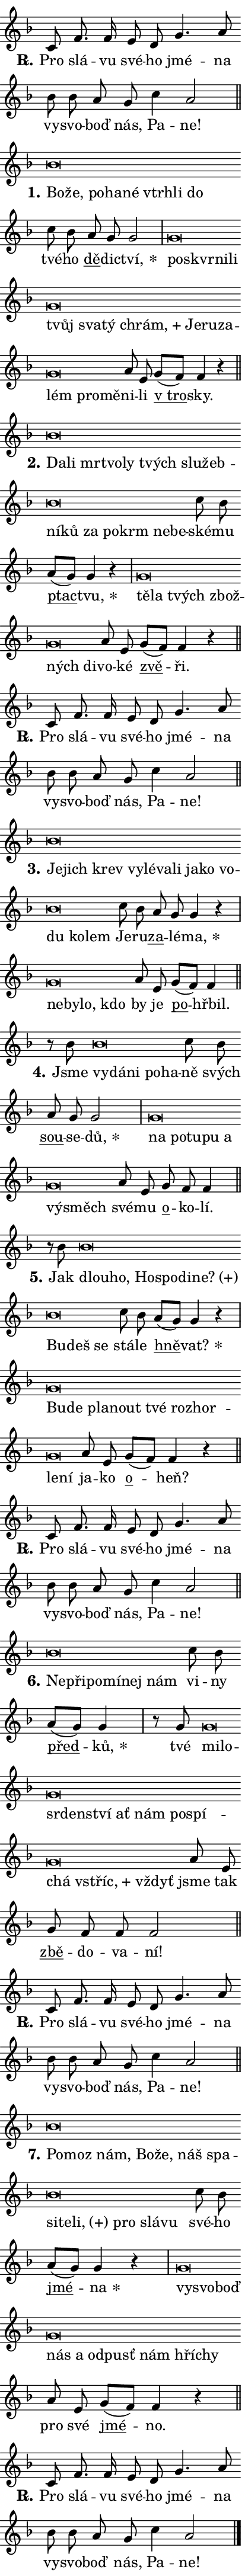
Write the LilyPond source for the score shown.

\version "2.24.0"
\header { tagline = "" }
\paper {
  indent = 0\cm
  top-margin = 0\cm
  right-margin = 0.13\cm % to fit lyric hyphens
  bottom-margin = 0\cm
  left-margin = 0\cm
  paper-width = 7\cm
  page-breaking = #ly:one-page-breaking
  system-system-spacing.basic-distance = #11
  score-system-spacing.basic-distance = #11
  ragged-last = ##f
}


%% Author: Thomas Morley
%% https://lists.gnu.org/archive/html/lilypond-user/2020-05/msg00002.html
#(define (line-position grob)
"Returns position of @var[grob} in current system:
   @code{'start}, if at first time-step
   @code{'end}, if at last time-step
   @code{'middle} otherwise
"
  (let* ((col (ly:item-get-column grob))
         (ln (ly:grob-object col 'left-neighbor))
         (rn (ly:grob-object col 'right-neighbor))
         (col-to-check-left (if (ly:grob? ln) ln col))
         (col-to-check-right (if (ly:grob? rn) rn col))
         (break-dir-left
           (and
             (ly:grob-property col-to-check-left 'non-musical #f)
             (ly:item-break-dir col-to-check-left)))
         (break-dir-right
           (and
             (ly:grob-property col-to-check-right 'non-musical #f)
             (ly:item-break-dir col-to-check-right))))
        (cond ((eqv? 1 break-dir-left) 'start)
              ((eqv? -1 break-dir-right) 'end)
              (else 'middle))))

#(define (tranparent-at-line-position vctor)
  (lambda (grob)
  "Relying on @code{line-position} select the relevant enry from @var{vctor}.
Used to determine transparency,"
    (case (line-position grob)
      ((end) (not (vector-ref vctor 0)))
      ((middle) (not (vector-ref vctor 1)))
      ((start) (not (vector-ref vctor 2))))))

noteHeadBreakVisibility =
#(define-music-function (break-visibility)(vector?)
"Makes @code{NoteHead}s transparent relying on @var{break-visibility}"
#{
  \override NoteHead.transparent =
    #(tranparent-at-line-position break-visibility)
#})

#(define delete-ledgers-for-transparent-note-heads
  (lambda (grob)
    "Reads whether a @code{NoteHead} is transparent.
If so this @code{NoteHead} is removed from @code{'note-heads} from
@var{grob}, which is supposed to be @code{LedgerLineSpanner}.
As a result ledgers are not printed for this @code{NoteHead}"
    (let* ((nhds-array (ly:grob-object grob 'note-heads))
           (nhds-list
             (if (ly:grob-array? nhds-array)
                 (ly:grob-array->list nhds-array)
                 '()))
           ;; Relies on the transparent-property being done before
           ;; Staff.LedgerLineSpanner.after-line-breaking is executed.
           ;; This is fragile ...
           (to-keep
             (remove
               (lambda (nhd)
                 (ly:grob-property nhd 'transparent #f))
               nhds-list)))
      ;; TODO find a better method to iterate over grob-arrays, similiar
      ;; to filter/remove etc for lists
      ;; For now rebuilt from scratch
      (set! (ly:grob-object grob 'note-heads)  '())
      (for-each
        (lambda (nhd)
          (ly:pointer-group-interface::add-grob grob 'note-heads nhd))
        to-keep))))

squashNotes = {
  \override NoteHead.X-extent = #'(-0.2 . 0.2)
  \override NoteHead.Y-extent = #'(-0.75 . 0)
  \override NoteHead.stencil =
    #(lambda (grob)
       (let ((pos (ly:grob-property grob 'staff-position)))
         (begin
           (if (< pos -7) (display "ERROR: Lower brevis then expected\n") (display ""))
           (if (<= pos -6) ly:text-interface::print ly:note-head::print))))
}
unSquashNotes = {
  \revert NoteHead.X-extent
  \revert NoteHead.Y-extent
  \revert NoteHead.stencil
}

hideNotes = \noteHeadBreakVisibility #begin-of-line-visible
unHideNotes = \noteHeadBreakVisibility #all-visible

% work-around for resetting accidentals
% https://lilypond.org/doc/v2.23/Documentation/notation/displaying-rhythms#unmetered-music
cadenzaMeasure = {
  \cadenzaOff
  \partial 1024 s1024
  \cadenzaOn
}

#(define-markup-command (accent layout props text) (markup?)
  "Underline accented syllable"
  (interpret-markup layout props
    #{\markup \override #'(offset . 4.3) \underline { #text }#}))

responsum = \markup \concat {
  "R" \hspace #-1.05 \path #0.1 #'((moveto 0 0.07) (lineto 0.9 0.8)) \hspace #0.05 "."
}

spaceSize = #0.6828661417322834 % exact space size for TeX Gyre Schola

\layout {
  \context {
    \Staff
    \remove "Time_signature_engraver"
    \override LedgerLineSpanner.after-line-breaking = #delete-ledgers-for-transparent-note-heads
  }
  \context {
    \Lyrics {
      \override LyricSpace.minimum-distance = \spaceSize
      \override LyricText.font-name = #"TeX Gyre Schola"
      \override LyricText.font-size = 1
      \override StanzaNumber.font-name = #"TeX Gyre Schola Bold"
      \override StanzaNumber.font-size = 1
    }
  }
  \context {
    \Score 
    \override NoteHead.text =
      #(lambda (grob) 
        (let ((pos (ly:grob-property grob 'staff-position)))
          #{\markup {
            \combine
              \halign #-0.55 \raise #(if (= pos -6) 0 0.5) \override #'(thickness . 2) \draw-line #'(3.2 . 0)
              \musicglyph "noteheads.sM1"
          }#}))
  }
}

% magnetic-lyrics.ily
%
%   written by
%     Jean Abou Samra <jean@abou-samra.fr>
%     Werner Lemberg <wl@gnu.org>
%
%   adapted by
%     Jiri Hon <jiri.hon@gmail.com>
%
% Version 2022-Apr-15

% https://www.mail-archive.com/lilypond-user@gnu.org/msg149350.html

#(define (Left_hyphen_pointer_engraver context)
   "Collect syllable-hyphen-syllable occurrences in lyrics and store
them in properties.  This engraver only looks to the left.  For
example, if the lyrics input is @code{foo -- bar}, it does the
following.

@itemize @bullet
@item
Set the @code{text} property of the @code{LyricHyphen} grob between
@q{foo} and @q{bar} to @code{foo}.

@item
Set the @code{left-hyphen} property of the @code{LyricText} grob with
text @q{foo} to the @code{LyricHyphen} grob between @q{foo} and
@q{bar}.
@end itemize

Use this auxiliary engraver in combination with the
@code{lyric-@/text::@/apply-@/magnetic-@/offset!} hook."
   (let ((hyphen #f)
         (text #f))
     (make-engraver
      (acknowledgers
       ((lyric-syllable-interface engraver grob source-engraver)
        (set! text grob)))
      (end-acknowledgers
       ((lyric-hyphen-interface engraver grob source-engraver)
        ;(when (not (grob::has-interface grob 'lyric-space-interface))
          (set! hyphen grob)));)
      ((stop-translation-timestep engraver)
       (when (and text hyphen)
         (ly:grob-set-object! text 'left-hyphen hyphen))
       (set! text #f)
       (set! hyphen #f)))))

#(define (lyric-text::apply-magnetic-offset! grob)
   "If the space between two syllables is less than the value in
property @code{LyricText@/.details@/.squash-threshold}, move the right
syllable to the left so that it gets concatenated with the left
syllable.

Use this function as a hook for
@code{LyricText@/.after-@/line-@/breaking} if the
@code{Left_@/hyphen_@/pointer_@/engraver} is active."
   (let ((hyphen (ly:grob-object grob 'left-hyphen #f)))
     (when hyphen
       (let ((left-text (ly:spanner-bound hyphen LEFT)))
         (when (grob::has-interface left-text 'lyric-syllable-interface)
           (let* ((common (ly:grob-common-refpoint grob left-text X))
                  (this-x-ext (ly:grob-extent grob common X))
                  (left-x-ext
                   (begin
                     ;; Trigger magnetism for left-text.
                     (ly:grob-property left-text 'after-line-breaking)
                     (ly:grob-extent left-text common X)))
                  ;; `delta` is the gap width between two syllables.
                  (delta (- (interval-start this-x-ext)
                            (interval-end left-x-ext)))
                  (details (ly:grob-property grob 'details))
                  (threshold (assoc-get 'squash-threshold details 0.2)))
             (when (< delta threshold)
               (let* (;; We have to manipulate the input text so that
                      ;; ligatures crossing syllable boundaries are not
                      ;; disabled.  For languages based on the Latin
                      ;; script this is essentially a beautification.
                      ;; However, for non-Western scripts it can be a
                      ;; necessity.
                      (lt (ly:grob-property left-text 'text))
                      (rt (ly:grob-property grob 'text))
                      (is-space (grob::has-interface hyphen 'lyric-space-interface))
                      (space (if is-space " " ""))
                      (extra-delta (if is-space spaceSize 0))
                      ;; Append new syllable.
                      (ltrt-space (if (and (string? lt) (string? rt))
                                (string-append lt space rt)
                                (make-concat-markup (list lt space rt))))
                      ;; Right-align `ltrt` to the right side.
                      (ltrt-space-markup (grob-interpret-markup
                               grob
                               (make-translate-markup
                                (cons (interval-length this-x-ext) 0)
                                (make-right-align-markup ltrt-space)))))
                 (begin
                   ;; Don't print `left-text`.
                   (ly:grob-set-property! left-text 'stencil #f)
                   ;; Set text and stencil (which holds all collected
                   ;; syllables so far) and shift it to the left.
                   (ly:grob-set-property! grob 'text ltrt-space)
                   (ly:grob-set-property! grob 'stencil ltrt-space-markup)
                   (ly:grob-translate-axis! grob (- (- delta extra-delta)) X))))))))))


#(define (lyric-hyphen::displace-bounds-first grob)
   ;; Make very sure this callback isn't triggered too early.
   (let ((left (ly:spanner-bound grob LEFT))
         (right (ly:spanner-bound grob RIGHT)))
     (ly:grob-property left 'after-line-breaking)
     (ly:grob-property right 'after-line-breaking)
     (ly:lyric-hyphen::print grob)))

squashThreshold = #0.4

\layout {
  \context {
    \Lyrics
    \consists #Left_hyphen_pointer_engraver
    \override LyricText.after-line-breaking =
      #lyric-text::apply-magnetic-offset!
    \override LyricHyphen.stencil = #lyric-hyphen::displace-bounds-first
    \override LyricText.details.squash-threshold = \squashThreshold
    \override LyricHyphen.minimum-distance = 0
    \override LyricHyphen.minimum-length = \squashThreshold
  }
}

squashText = \override LyricText.details.squash-threshold = 9999
unSquashText = \override LyricText.details.squash-threshold = \squashThreshold

leftText = \override LyricText.self-alignment-X = #LEFT
unLeftText = \revert LyricText.self-alignment-X

starOffset = #(lambda (grob) 
                (let ((x_offset (ly:self-alignment-interface::aligned-on-x-parent grob)))
                  (if (= x_offset 0) 0 (+ x_offset 1.2))))

star = #(define-music-function (syllable)(string?)
"Append star separator at the end of a syllable"
#{
  \once \override LyricText.X-offset = #starOffset
  \lyricmode { \markup {
    #syllable
    \override #'((font-name . "TeX Gyre Schola Bold")) \hspace #0.2 \lower #0.65 \larger "*"
  } }
#})

starAccent = #(define-music-function (syllable)(string?)
"Append star separator at the end of a syllable and make accent"
#{
  \once \override LyricText.X-offset = #starOffset
  \lyricmode { \markup {
    \accent #syllable
    \override #'((font-name . "TeX Gyre Schola Bold")) \hspace #0.2 \lower #0.65 \larger "*"
  } }
#})

breath = #(define-music-function (syllable)(string?)
"Append breathing indicator at the end of a syllable"
#{
  \lyricmode { \markup { #syllable "+" } }
#})

optionalBreath = #(define-music-function (syllable)(string?)
"Append optional breathing indicator at the end of a syllable"
#{
  \lyricmode { \markup { #syllable "(+)" } }
#})


\score {
    <<
        \new Voice = "melody" { \cadenzaOn \key f \major \relative { c'8 f8. f16 e8 d g4. a8 \bar "" bes bes \bar "" a g c4 a2 \cadenzaMeasure \bar "||" \break } }
        \new Lyrics \lyricsto "melody" { \lyricmode { \set stanza = \responsum
Pro slá -- vu své -- ho jmé -- na vy -- svo -- boď nás, Pa -- ne! } }
    >>
    \layout {}
}

\score {
    <<
        \new Voice = "melody" { \cadenzaOn \key f \major \relative { \squashNotes bes'\breve*1/16 \hideNotes \breve*1/16 \bar "" \breve*1/16 \bar "" \breve*1/16 \bar "" \breve*1/16 \bar "" \breve*1/16 \bar "" \breve*1/16 \breve*1/16 \bar "" \unHideNotes \unSquashNotes c8 bes \bar "" a g g2 \cadenzaMeasure \bar "|" \squashNotes g\breve*1/16 \hideNotes \breve*1/16 \bar "" \breve*1/16 \bar "" \breve*1/16 \bar "" \breve*1/16 \bar "" \breve*1/16 \bar "" \breve*1/16 \bar "" \breve*1/16 \bar "" \breve*1/16 \bar "" \breve*1/16 \bar "" \breve*1/16 \bar "" \breve*1/16 \bar "" \breve*1/16 \breve*1/16 \bar "" \unHideNotes \unSquashNotes a8 e \bar "" g[( f)] f4 r \cadenzaMeasure \bar "||" \break } }
        \new Lyrics \lyricsto "melody" { \lyricmode { \set stanza = "1."
\leftText Bo -- \squashText že, po -- ha -- né vtrh -- li do \unLeftText \unSquashText tvé -- ho \markup \accent dě -- dic -- \star tví, \leftText po -- \squashText skvr -- ni -- li tvůj sva -- tý \breath "chrám," Je -- ru -- za -- lém pro -- mě -- \unLeftText \unSquashText ni -- li \markup \accent "v tro" -- sky. } }
    >>
    \layout {}
}

\score {
    <<
        \new Voice = "melody" { \cadenzaOn \key f \major \relative { \squashNotes bes'\breve*1/16 \hideNotes \breve*1/16 \bar "" \breve*1/16 \bar "" \breve*1/16 \bar "" \breve*1/16 \bar "" \breve*1/16 \bar "" \breve*1/16 \bar "" \breve*1/16 \bar "" \breve*1/16 \bar "" \breve*1/16 \bar "" \breve*1/16 \bar "" \breve*1/16 \bar "" \breve*1/16 \bar "" \breve*1/16 \breve*1/16 \bar "" \unHideNotes \unSquashNotes c8 bes \bar "" a[( g)] g4 r \cadenzaMeasure \bar "|" \squashNotes g\breve*1/16 \hideNotes \breve*1/16 \bar "" \breve*1/16 \bar "" \breve*1/16 \bar "" \breve*1/16 \breve*1/16 \bar "" \unHideNotes \unSquashNotes a8 e \bar "" g[( f)] f4 r \cadenzaMeasure \bar "||" \break } }
        \new Lyrics \lyricsto "melody" { \lyricmode { \set stanza = "2."
\leftText Da -- \squashText li mrt -- vo -- ly tvých slu -- žeb -- ní -- ků za po -- krm ne -- be -- \unLeftText \unSquashText ské -- mu \markup \accent ptac -- \star tvu, \leftText tě -- \squashText la tvých zbož -- ných di -- \unLeftText \unSquashText vo -- ké \markup \accent zvě -- ři. } }
    >>
    \layout {}
}

\score {
    <<
        \new Voice = "melody" { \cadenzaOn \key f \major \relative { c'8 f8. f16 e8 d g4. a8 \bar "" bes bes \bar "" a g c4 a2 \cadenzaMeasure \bar "||" \break } }
        \new Lyrics \lyricsto "melody" { \lyricmode { \set stanza = \responsum
Pro slá -- vu své -- ho jmé -- na vy -- svo -- boď nás, Pa -- ne! } }
    >>
    \layout {}
}

\score {
    <<
        \new Voice = "melody" { \cadenzaOn \key f \major \relative { \squashNotes bes'\breve*1/16 \hideNotes \breve*1/16 \bar "" \breve*1/16 \bar "" \breve*1/16 \bar "" \breve*1/16 \bar "" \breve*1/16 \bar "" \breve*1/16 \bar "" \breve*1/16 \bar "" \breve*1/16 \bar "" \breve*1/16 \bar "" \breve*1/16 \bar "" \breve*1/16 \breve*1/16 \bar "" \unHideNotes \unSquashNotes c8 bes \bar "" a g g4 r \cadenzaMeasure \bar "|" \squashNotes g\breve*1/16 \hideNotes \breve*1/16 \bar "" \breve*1/16 \breve*1/16 \bar "" \unHideNotes \unSquashNotes a8 e \bar "" g[( f)] f4 \cadenzaMeasure \bar "||" \break } }
        \new Lyrics \lyricsto "melody" { \lyricmode { \set stanza = "3."
\leftText Je -- \squashText jich krev vy -- lé -- va -- li ja -- ko vo -- du ko -- lem \unLeftText \unSquashText Je -- ru -- \markup \accent za -- lé -- \star ma, \leftText ne -- \squashText by -- lo, kdo \unLeftText \unSquashText by je \markup \accent po -- hřbil. } }
    >>
    \layout {}
}

\score {
    <<
        \new Voice = "melody" { \cadenzaOn \key f \major \relative { r8 bes'8 \squashNotes bes\breve*1/16 \hideNotes \breve*1/16 \bar "" \breve*1/16 \bar "" \breve*1/16 \breve*1/16 \bar "" \unHideNotes \unSquashNotes c8 bes \bar "" a g g2 \cadenzaMeasure \bar "|" \squashNotes g\breve*1/16 \hideNotes \breve*1/16 \bar "" \breve*1/16 \bar "" \breve*1/16 \bar "" \breve*1/16 \bar "" \breve*1/16 \breve*1/16 \bar "" \unHideNotes \unSquashNotes a8 e \bar "" g f f4 \cadenzaMeasure \bar "||" \break } }
        \new Lyrics \lyricsto "melody" { \lyricmode { \set stanza = "4."
Jsme \leftText vy -- \squashText dá -- ni po -- ha -- \unLeftText \unSquashText ně svých \markup \accent sou -- se -- \star dů, \leftText na \squashText po -- tu -- pu a vý -- směch \unLeftText \unSquashText své -- mu \markup \accent o -- ko -- lí. } }
    >>
    \layout {}
}

\score {
    <<
        \new Voice = "melody" { \cadenzaOn \key f \major \relative { r8 bes'8 \squashNotes bes\breve*1/16 \hideNotes \breve*1/16 \bar "" \breve*1/16 \bar "" \breve*1/16 \bar "" \breve*1/16 \bar "" \breve*1/16 \bar "" \breve*1/16 \bar "" \breve*1/16 \breve*1/16 \bar "" \unHideNotes \unSquashNotes c8 bes \bar "" a[( g)] g4 r \cadenzaMeasure \bar "|" \squashNotes g\breve*1/16 \hideNotes \breve*1/16 \bar "" \breve*1/16 \bar "" \breve*1/16 \bar "" \breve*1/16 \bar "" \breve*1/16 \bar "" \breve*1/16 \bar "" \breve*1/16 \breve*1/16 \bar "" \unHideNotes \unSquashNotes a8 e \bar "" g[( f)] f4 r \cadenzaMeasure \bar "||" \break } }
        \new Lyrics \lyricsto "melody" { \lyricmode { \set stanza = "5."
Jak \leftText dlou -- \squashText ho, Ho -- spo -- di -- \optionalBreath ne? Bu -- deš se \unLeftText \unSquashText stá -- le \markup \accent hně -- \star vat? \leftText Bu -- \squashText de pla -- nout tvé roz -- hor -- le -- ní \unLeftText \unSquashText ja -- ko \markup \accent o -- heň? } }
    >>
    \layout {}
}

\score {
    <<
        \new Voice = "melody" { \cadenzaOn \key f \major \relative { c'8 f8. f16 e8 d g4. a8 \bar "" bes bes \bar "" a g c4 a2 \cadenzaMeasure \bar "||" \break } }
        \new Lyrics \lyricsto "melody" { \lyricmode { \set stanza = \responsum
Pro slá -- vu své -- ho jmé -- na vy -- svo -- boď nás, Pa -- ne! } }
    >>
    \layout {}
}

\score {
    <<
        \new Voice = "melody" { \cadenzaOn \key f \major \relative { \squashNotes bes'\breve*1/16 \hideNotes \breve*1/16 \bar "" \breve*1/16 \bar "" \breve*1/16 \bar "" \breve*1/16 \breve*1/16 \bar "" \unHideNotes \unSquashNotes c8 bes \bar "" a[( g)] g4 \cadenzaMeasure \bar "|" r8 g8 \squashNotes g\breve*1/16 \hideNotes \breve*1/16 \bar "" \breve*1/16 \bar "" \breve*1/16 \bar "" \breve*1/16 \bar "" \breve*1/16 \bar "" \breve*1/16 \bar "" \breve*1/16 \bar "" \breve*1/16 \bar "" \breve*1/16 \bar "" \breve*1/16 \breve*1/16 \bar "" \unHideNotes \unSquashNotes a8 e \bar "" g f f f2 \cadenzaMeasure \bar "||" \break } }
        \new Lyrics \lyricsto "melody" { \lyricmode { \set stanza = "6."
\leftText Ne -- \squashText při -- po -- mí -- nej nám \unLeftText \unSquashText vi -- ny \markup \accent před -- \star ků, tvé \leftText mi -- \squashText lo -- sr -- den -- ství ať nám po -- spí -- chá \breath "vstříc," vždyť \unLeftText \unSquashText jsme tak \markup \accent zbě -- do -- va -- ní! } }
    >>
    \layout {}
}

\score {
    <<
        \new Voice = "melody" { \cadenzaOn \key f \major \relative { c'8 f8. f16 e8 d g4. a8 \bar "" bes bes \bar "" a g c4 a2 \cadenzaMeasure \bar "||" \break } }
        \new Lyrics \lyricsto "melody" { \lyricmode { \set stanza = \responsum
Pro slá -- vu své -- ho jmé -- na vy -- svo -- boď nás, Pa -- ne! } }
    >>
    \layout {}
}

\score {
    <<
        \new Voice = "melody" { \cadenzaOn \key f \major \relative { \squashNotes bes'\breve*1/16 \hideNotes \breve*1/16 \bar "" \breve*1/16 \bar "" \breve*1/16 \bar "" \breve*1/16 \bar "" \breve*1/16 \bar "" \breve*1/16 \bar "" \breve*1/16 \bar "" \breve*1/16 \bar "" \breve*1/16 \bar "" \breve*1/16 \bar "" \breve*1/16 \breve*1/16 \bar "" \unHideNotes \unSquashNotes c8 bes \bar "" a[( g)] g4 r \cadenzaMeasure \bar "|" \squashNotes g\breve*1/16 \hideNotes \breve*1/16 \bar "" \breve*1/16 \bar "" \breve*1/16 \bar "" \breve*1/16 \bar "" \breve*1/16 \bar "" \breve*1/16 \bar "" \breve*1/16 \bar "" \breve*1/16 \breve*1/16 \bar "" \unHideNotes \unSquashNotes a8 e \bar "" g[( f)] f4 r \cadenzaMeasure \bar "||" \break } }
        \new Lyrics \lyricsto "melody" { \lyricmode { \set stanza = "7."
\leftText Po -- \squashText moz nám, Bo -- že, náš spa -- si -- te -- \optionalBreath li, pro slá -- vu \unLeftText \unSquashText své -- ho \markup \accent jmé -- \star na \leftText vy -- \squashText svo -- boď nás a od -- pusť nám hří -- chy \unLeftText \unSquashText pro své \markup \accent jmé -- no. } }
    >>
    \layout {}
}

\score {
    <<
        \new Voice = "melody" { \cadenzaOn \key f \major \relative { c'8 f8. f16 e8 d g4. a8 \bar "" bes bes \bar "" a g c4 a2 \cadenzaMeasure \bar "||" \break } \bar "|." }
        \new Lyrics \lyricsto "melody" { \lyricmode { \set stanza = \responsum
Pro slá -- vu své -- ho jmé -- na vy -- svo -- boď nás, Pa -- ne! } }
    >>
    \layout {}
}
